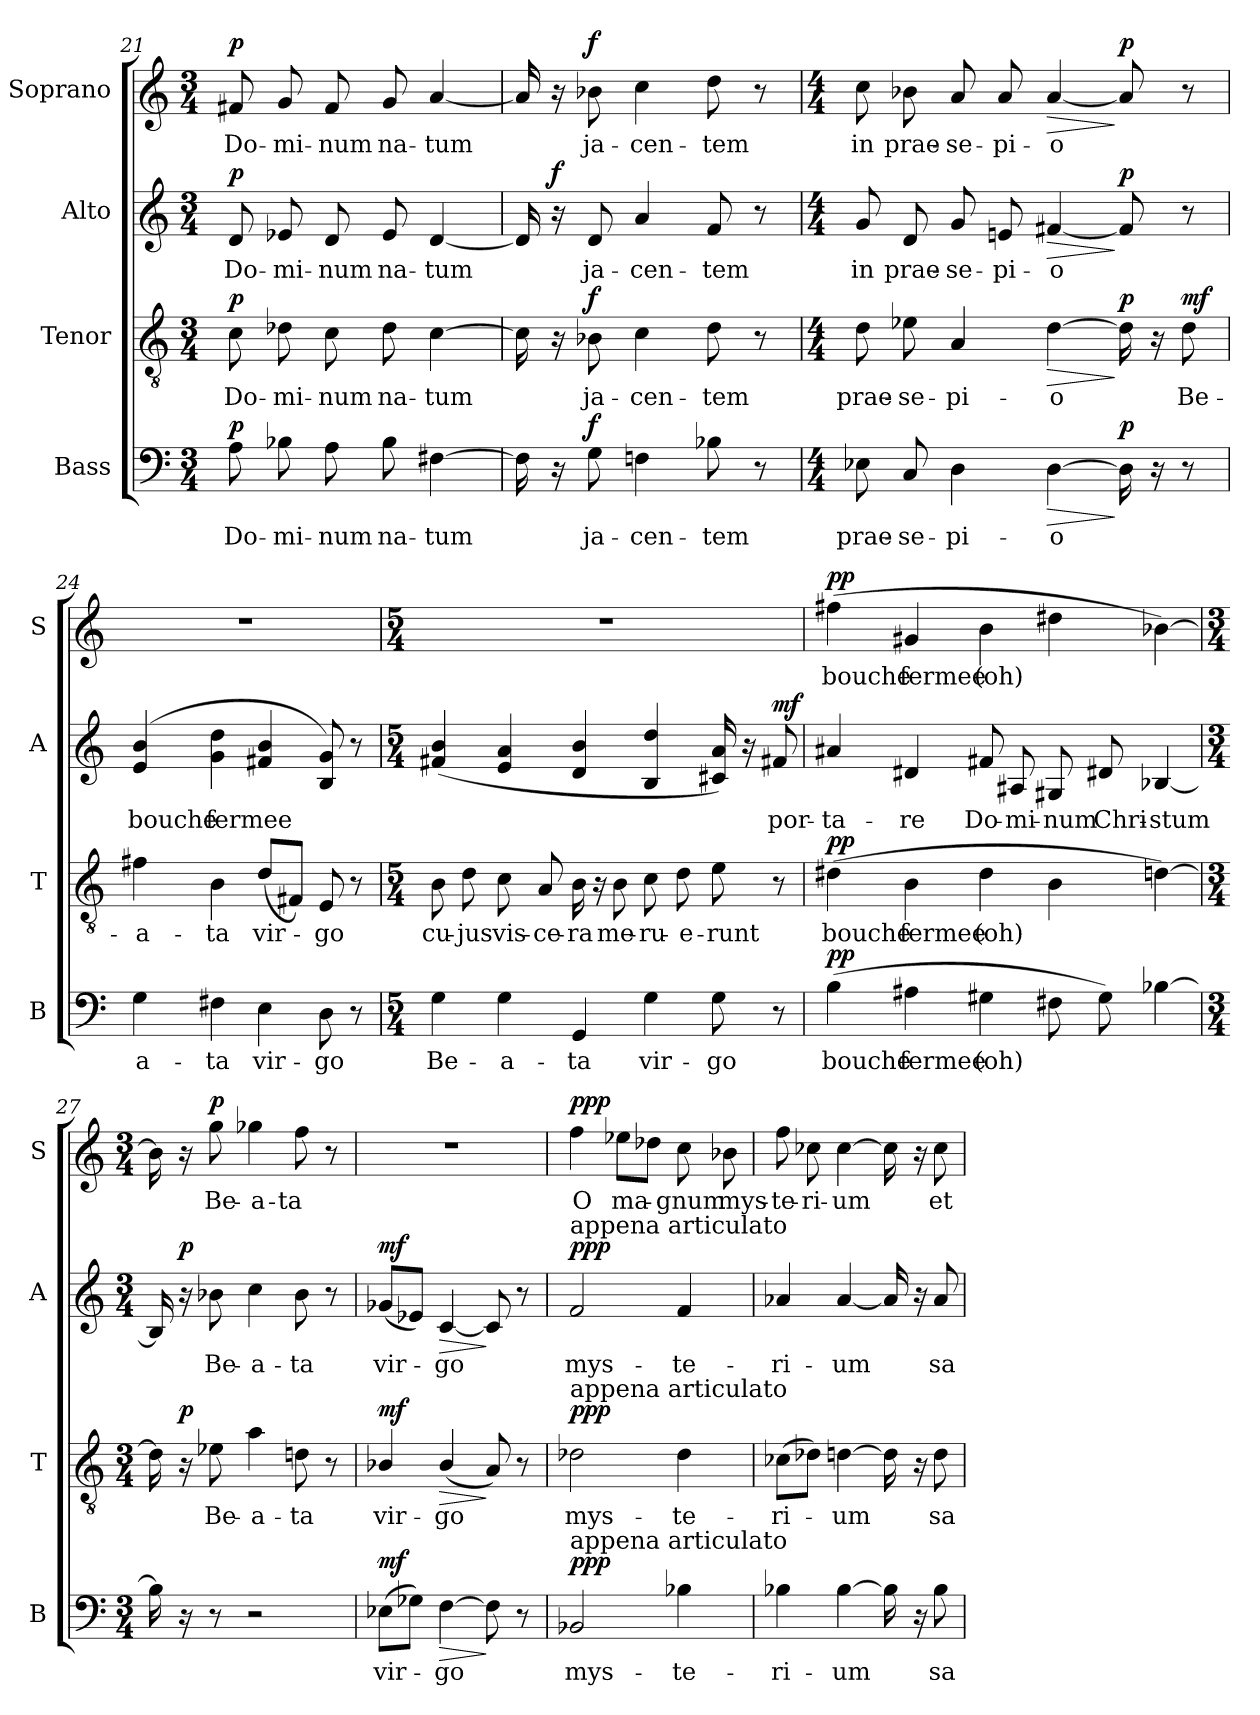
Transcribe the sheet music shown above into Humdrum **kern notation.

**kern	**text	**dynam	**kern	**text	**dynam	**kern	**text	**dynam	**kern	**text	**dynam
*part4	*part4	*part4	*part3	*part3	*part3	*part2	*part2	*part2	*part1	*part1	*part1
*staff4	*staff4	*staff4	*staff3	*staff3	*staff3	*staff2	*staff2	*staff2	*staff1	*staff1	*staff1
*I"Bass	*	*	*I"Tenor	*	*	*I"Alto	*	*	*I"Soprano	*	*
*I'B	*	*	*I'T	*	*	*I'A	*	*	*I'S	*	*
!!LO:PB:g=z
*clefF4	*	*	*clefGv2	*	*	*clefG2	*	*	*clefG2	*	*
*k[]	*	*	*k[]	*	*	*k[]	*	*	*k[]	*	*
*M3/4	*	*	*M3/4	*	*	*M3/4	*	*	*M3/4	*	*
=21	=21	=21	=21	=21	=21	=21	=21	=21	=21	=21	=21
!	!LO:LY:b	!LO:DY:a	!	!LO:LY:b	!LO:DY:a	!	!LO:LY:b	!LO:DY:a	!	!LO:LY:b	!LO:DY:a
8A\	Do-	p	8c\	Do-	p	8d/	Do-	p	8f#X/	Do-	p
!	!LO:LY:b	!	!	!LO:LY:b	!	!	!LO:LY:b	!	!	!LO:LY:b	!
8B-X\	-mi-	.	8d-X\	-mi-	.	8e-X/	-mi-	.	8g/	-mi-	.
!	!LO:LY:b	!	!	!LO:LY:b	!	!	!LO:LY:b	!	!	!LO:LY:b	!
8A\	-num	.	8c\	-num	.	8d/	-num	.	8f#/	-num	.
!	!LO:LY:b	!	!	!LO:LY:b	!	!	!LO:LY:b	!	!	!LO:LY:b	!
8B-\	na-	.	8d-\	na-	.	8e-/	na-	.	8g/	na-	.
!	!LO:LY:b	!	!	!LO:LY:b	!	!	!LO:LY:b	!	!	!LO:LY:b	!
[4F#X\	-tum	.	[4c\	-tum	.	[4d/	-tum	.	[4a/	-tum	.
=22	=22	=22	=22	=22	=22	=22	=22	=22	=22	=22	=22
16F#\]	.	.	16c\]	.	.	16d/]	.	.	16a/]	.	.
!	!	!	!	!	!	!	!	!LO:DY:a	!	!	!
16r	.	.	16r	.	.	16r	.	f	16r	.	.
!	!LO:LY:b	!LO:DY:a	!	!LO:LY:b	!LO:DY:a	!	!LO:LY:b	!	!	!LO:LY:b	!LO:DY:a
8G\	ja-	f	8B-X\	ja-	f	8d/	ja-	.	8b-X\	ja-	f
!	!LO:LY:b	!	!	!LO:LY:b	!	!	!LO:LY:b	!	!	!LO:LY:b	!
4Fn\	-cen-	.	4c\	-cen-	.	4a/	-cen-	.	4cc\	-cen-	.
!	!LO:LY:b	!	!	!LO:LY:b	!	!	!LO:LY:b	!	!	!LO:LY:b	!
8B-X\	-tem	.	8d\	-tem	.	8f/	-tem	.	8dd\	-tem	.
8r	.	.	8r	.	.	8r	.	.	8r	.	.
=23	=23	=23	=23	=23	=23	=23	=23	=23	=23	=23	=23
*M4/4	*	*	*M4/4	*	*	*M4/4	*	*	*M4/4	*	*
!	!LO:LY:b	!	!	!LO:LY:b	!	!	!LO:LY:b	!	!	!LO:LY:b	!
8E-X\	prae-	.	8d\	prae-	.	8g/	in	.	8cc\	in	.
!	!LO:LY:b	!	!	!LO:LY:b	!	!	!LO:LY:b	!	!	!LO:LY:b	!
8C/	-se-	.	8e-X\	-se-	.	8d/	prae-	.	8b-X\	prae-	.
!	!LO:LY:b	!	!	!LO:LY:b	!	!	!LO:LY:b	!	!	!LO:LY:b	!
4D\	-pi-	.	4A/	-pi-	.	8g/	-se-	.	8a/	-se-	.
!	!	!	!	!	!	!	!LO:LY:b	!	!	!LO:LY:b	!
.	.	.	.	.	.	8en/	-pi-	.	8a/	-pi-	.
!	!LO:LY:b	!LO:HP:b	!	!LO:LY:b	!LO:HP:b	!	!LO:LY:b	!LO:HP:b	!	!LO:LY:b	!LO:HP:b
[4D\	-o	>	[4d\	-o	>	[4f#X/	-o	>	[4a/	-o	>
!	!	!LO:DY:n=1:a	!	!	!LO:DY:n=1:a	!	!	!LO:DY:n=1:a	!	!	!LO:DY:n=1:a
16D\]	.	] p	16d\]	.	] p	8f#/]	.	] p	8a/]	.	] p
16r	.	.	16r	.	.	.	.	.	.	.	.
!	!	!	!	!LO:LY:b	!LO:DY:n=2:a	!	!	!	!	!	!
8r	.	.	8d\	Be-	mf	8r	.	.	8r	.	.
=24	=24	=24	=24	=24	=24	=24	=24	=24	=24	=24	=24
!	!LO:LY:b	!	!	!LO:LY:b	!	!	!LO:LY:b	!	!	!	!
4G\	a-	.	4f#X\	-a-	.	(>4e/ 4b/	bouche	.	1r	.	.
!	!LO:LY:b	!	!	!LO:LY:b	!	!	!LO:LY:b	!	!	!	!
4F#X\	-ta	.	4B\	-ta	.	4g\ 4dd\	fermee	.	.	.	.
!	!LO:LY:b	!	!	!LO:LY:b	!	!	!	!	!	!	!
4E\	vir-	.	(<8d/L	vir-	.	4f#X/ 4b/	.	.	.	.	.
.	.	.	8F#X/J)	.	.	.	.	.	.	.	.
!	!LO:LY:b	!	!	!LO:LY:b	!	!	!	!	!	!	!
8D\	-go	.	8E/	-go	.	8B/ 8g/)	.	.	.	.	.
8r	.	.	8r	.	.	8r	.	.	.	.	.
!!LO:LB:g=z
=25	=25	=25	=25	=25	=25	=25	=25	=25	=25	=25	=25
*M5/4	*	*	*M5/4	*	*	*M5/4	*	*	*M5/4	*	*
!	!LO:LY:b	!	!	!LO:LY:b	!	!	!	!	!	!	!
4G\	Be-	.	8B\	cu-	.	(<4f#X/ 4b/	.	.	4%5r	.	.
!	!	!	!	!LO:LY:b	!	!	!	!	!	!	!
.	.	.	8d\	-jus	.	.	.	.	.	.	.
!	!LO:LY:b	!	!	!LO:LY:b	!	!	!	!	!	!	!
4G\	-a-	.	8c\	vis-	.	4e/ 4a/	.	.	.	.	.
!	!	!	!	!LO:LY:b	!	!	!	!	!	!	!
.	.	.	8A/	-ce-	.	.	.	.	.	.	.
!	!LO:LY:b	!	!	!LO:LY:b	!	!	!	!	!	!	!
4GG/	-ta	.	16B\	-ra	.	4d/ 4b/	.	.	.	.	.
.	.	.	16r	.	.	.	.	.	.	.	.
!	!	!	!	!LO:LY:b	!	!	!	!	!	!	!
.	.	.	8B\	me-	.	.	.	.	.	.	.
!	!LO:LY:b	!	!	!LO:LY:b	!	!	!	!	!	!	!
4G\	vir-	.	8c\	-ru-	.	4B/ 4dd/	.	.	.	.	.
!	!	!	!	!LO:LY:b	!	!	!	!	!	!	!
.	.	.	8d\	-e-	.	.	.	.	.	.	.
!	!LO:LY:b	!	!	!LO:LY:b	!	!	!	!	!	!	!
8G\	-go	.	8e\	-runt	.	16c#X/ 16a/)	.	.	.	.	.
.	.	.	.	.	.	16r	.	.	.	.	.
!	!	!	!	!	!	!	!LO:LY:b	!LO:DY:a	!	!	!
8r	.	.	8r	.	.	8f#X/	por-	mf	.	.	.
=26	=26	=26	=26	=26	=26	=26	=26	=26	=26	=26	=26
!	!LO:LY:b	!LO:DY:a	!	!LO:LY:b	!LO:DY:a	!	!LO:LY:b	!	!	!LO:LY:b	!LO:DY:a
(>4B\	bouche	pp	(>4d#X\	bouche	pp	4a#X/	-ta-	.	(>4ff#X\	bouche	pp
!	!LO:LY:b	!	!	!LO:LY:b	!	!	!LO:LY:b	!	!	!LO:LY:b	!
4A#X\	fermee	.	4B\	fermee	.	4d#X/	-re	.	4g#X/	fermee	.
!	!LO:LY:b	!	!	!LO:LY:b	!	!	!LO:LY:b	!	!	!LO:LY:b	!
4G#X\	(oh)	.	4d#\	(oh)	.	8f#X/	Do-	.	4b\	(oh)	.
!	!	!	!	!	!	!	!LO:LY:b	!	!	!	!
.	.	.	.	.	.	8A#X/	-mi-	.	.	.	.
!	!	!	!	!	!	!	!LO:LY:b	!	!	!	!
8F#X\	.	.	4B\	.	.	8G#X/	-num	.	4dd#X\	.	.
!	!	!	!	!	!	!	!LO:LY:b	!	!	!	!
8G#\)	.	.	.	.	.	8d#X/	Chri-	.	.	.	.
!	!	!	!	!	!	!	!LO:LY:b	!	!	!	!
[4B-X\	.	.	[4dn\)	.	.	[4B-X/	-stum	.	[4b-X\)	.	.
=27	=27	=27	=27	=27	=27	=27	=27	=27	=27	=27	=27
*M3/4	*	*	*M3/4	*	*	*M3/4	*	*	*M3/4	*	*
16B-\]	.	.	16d\]	.	.	16B-/]	.	.	16b-\]	.	.
!	!	!	!	!	!LO:DY:a	!	!	!LO:DY:a	!	!	!
16r	.	.	16r	.	p	16r	.	p	16r	.	.
!	!	!	!	!LO:LY:b	!	!	!LO:LY:b	!	!	!LO:LY:b	!LO:DY:a
8r	.	.	8e-X\	Be-	.	8b-X\	Be-	.	8gg\	Be-	p
!	!	!	!	!LO:LY:b	!	!	!LO:LY:b	!	!	!LO:LY:b	!
2r	.	.	4a\	-a-	.	4cc\	-a-	.	4gg-X\	-a-	.
!	!	!	!	!LO:LY:b	!	!	!LO:LY:b	!	!	!LO:LY:b	!
.	.	.	8dn\	-ta	.	8b-\	-ta	.	8ff\	-ta	.
.	.	.	8r	.	.	8r	.	.	8r	.	.
!!LO:PB:g=z
=28	=28	=28	=28	=28	=28	=28	=28	=28	=28	=28	=28
!	!LO:LY:b	!LO:DY:a	!	!LO:LY:b	!LO:DY:a	!	!LO:LY:b	!LO:DY:a	!	!	!
(>8E-X\L	vir-	mf	4B-X/	vir-	mf	(<8g-X/L	vir-	mf	2.r	.	.
8G-X\J)	.	.	.	.	.	8e-X/J)	.	.	.	.	.
!	!LO:LY:b	!LO:HP:b	!	!LO:LY:b	!LO:HP:b	!	!LO:LY:b	!LO:HP:b	!	!	!
[4F\	-go	>	(<4B-/	-go	>	[4c/	-go	>	.	.	.
8F\]	.	]	8A/)	.	]	8c/]	.	]	.	.	.
8r	.	.	8r	.	.	8r	.	.	.	.	.
=29	=29	=29	=29	=29	=29	=29	=29	=29	=29	=29	=29
!	!	!	!	!	!	!LO:TX:a:t=appena articulato	!	!	!	!	!
!	!	!	!LO:TX:a:t=appena articulato	!	!	!	!	!	!	!	!
!LO:TX:a:t=appena articulato	!	!	!	!	!	!	!	!	!	!	!
!	!LO:LY:b	!LO:DY:a	!	!LO:LY:b	!LO:DY:a	!	!LO:LY:b	!LO:DY:a	!	!LO:LY:b	!LO:DY:a
2BB-X/	mys-	ppp	2d-X\	mys-	ppp	2f/	mys-	ppp	4ff\	O	ppp
!	!	!	!	!	!	!	!	!	!	!LO:LY:b	!
.	.	.	.	.	.	.	.	.	8ee-X\L	ma-	.
.	.	.	.	.	.	.	.	.	8dd-X\J	.	.
!	!LO:LY:b	!	!	!LO:LY:b	!	!	!LO:LY:b	!	!	!LO:LY:b	!
4B-X\	-te-	.	4d-\	-te-	.	4f/	-te-	.	8cc\	-gnum	.
!	!	!	!	!	!	!	!	!	!	!LO:LY:b	!
.	.	.	.	.	.	.	.	.	8b-X\	mys-	.
=30	=30	=30	=30	=30	=30	=30	=30	=30	=30	=30	=30
!	!LO:LY:b	!	!	!LO:LY:b	!	!	!LO:LY:b	!	!	!LO:LY:b	!
4B-X\	-ri-	.	(>8c-X\L	-ri-	.	4a-X/	-ri-	.	8ff\	-te-	.
!	!	!	!	!	!	!	!	!	!	!LO:LY:b	!
.	.	.	8d-X\J)	.	.	.	.	.	8cc-X\	-ri-	.
!	!LO:LY:b	!	!	!LO:LY:b	!	!	!LO:LY:b	!	!	!LO:LY:b	!
[4B-\	-um	.	[4dn\	-um	.	[4a-/	-um	.	[4cc-\	-um	.
16B-\]	.	.	16d\]	.	.	16a-/]	.	.	16cc-\]	.	.
16r	.	.	16r	.	.	16r	.	.	16r	.	.
!	!LO:LY:b	!	!	!LO:LY:b	!	!	!LO:LY:b	!	!	!LO:LY:b	!
8B-\	sa-	.	8d\	sa-	.	8a-/	sa-	.	8cc-\	et	.
=	=	=	=	=	=	=	=	=	=	=	=
*-	*-	*-	*-	*-	*-	*-	*-	*-	*-	*-	*-
